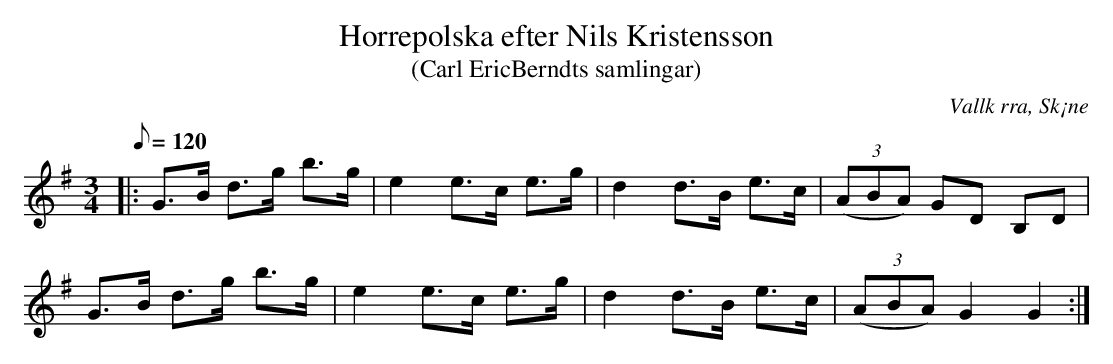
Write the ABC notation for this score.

X:1
T:Horrepolska efter Nils Kristensson
T:(Carl EricBerndts samlingar)
O:Vallk rra, Sk¡ne
M:3/4
L:1/8
Q:120
K:G
|: G>B d>g b>g | e2 e>c e>g | d2 d>B e>c | (3(ABA) GD B,D |
G>B d>g b>g | e2 e>c e>g | d2 d>B e>c | (3(ABA) G2 G2 ::
:|
